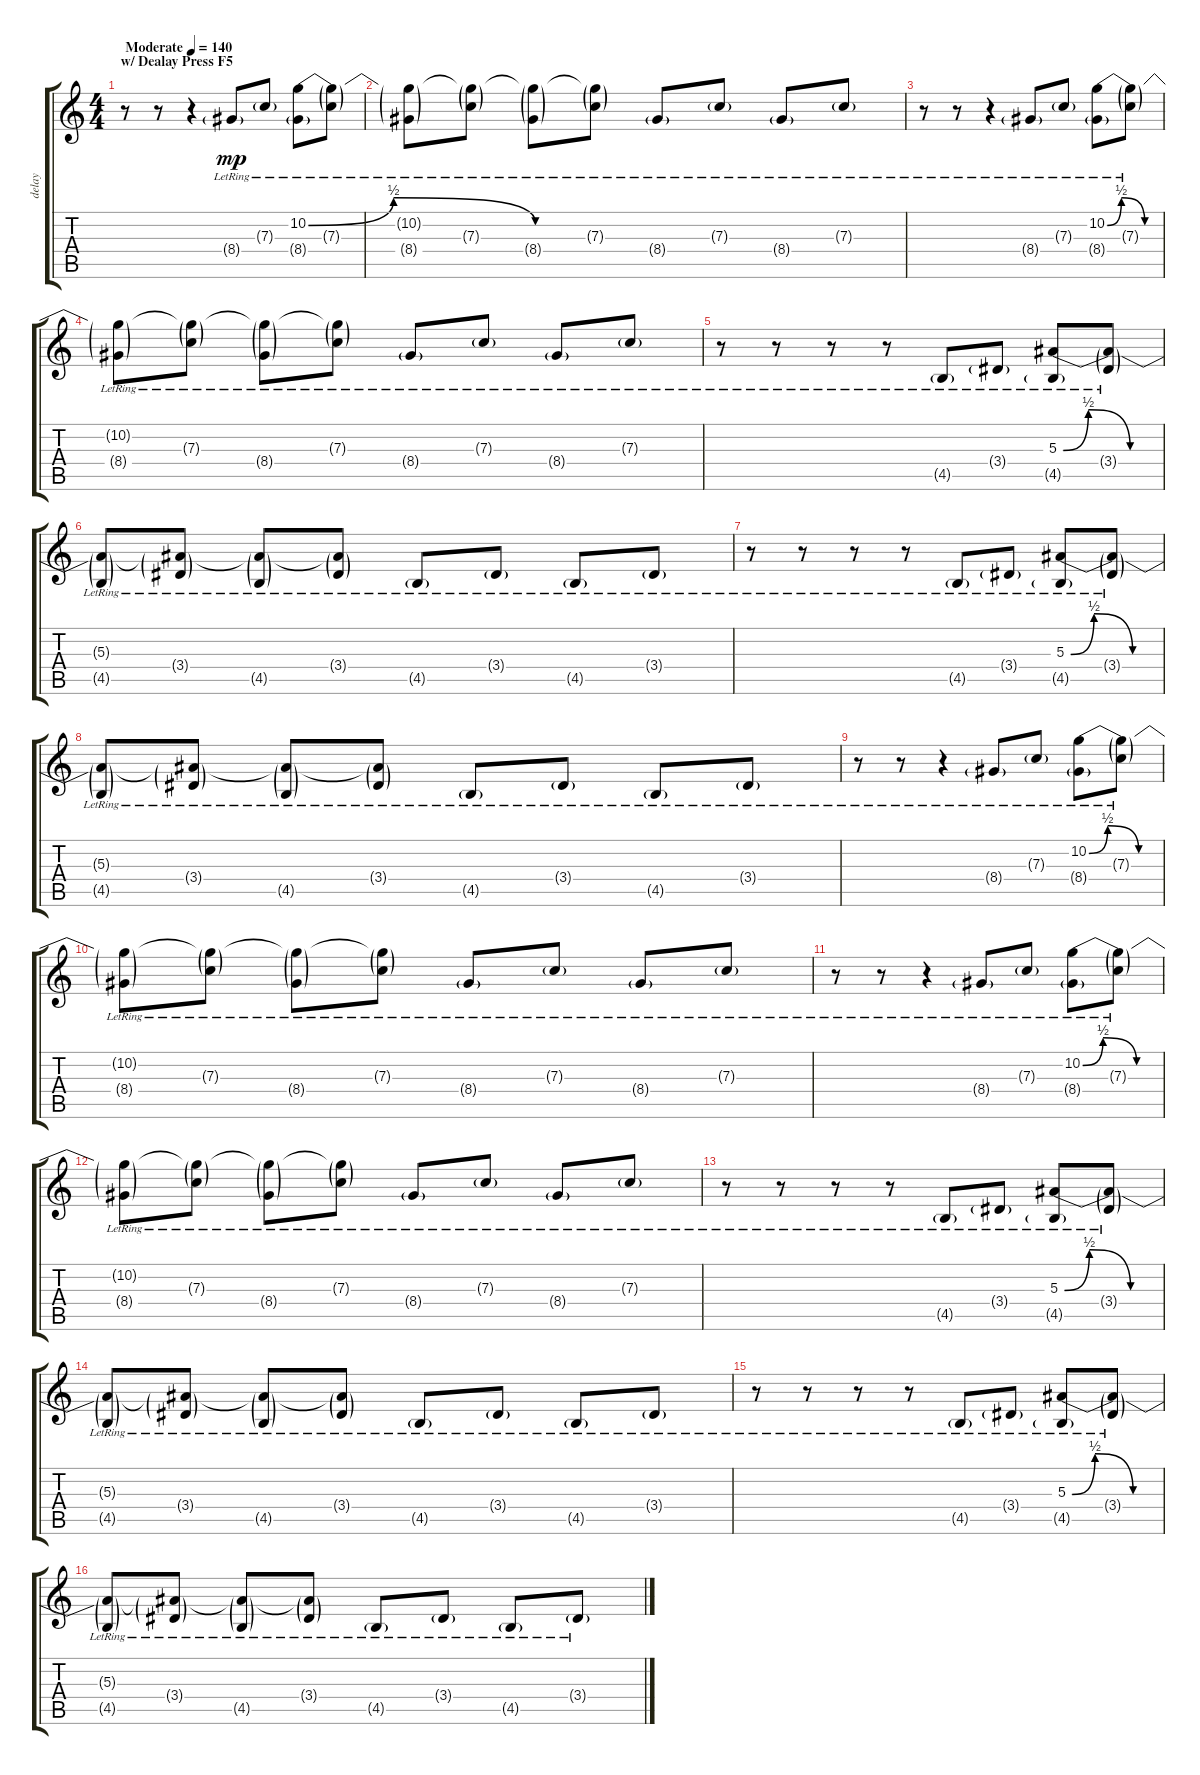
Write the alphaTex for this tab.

\track ("delay" "delay") {instrument electricguitarjazz}
\staff {score tabs}
\tuning (D4 A3 F3 C3 G2 C2) {hide}
\ts (4 4)
\section ("" "w/ Dealay Press F5")
\tempo (140 "Moderate")
\clef g2
\ks c
r.8{dy mp instrument electricguitarjazz} r.8 r.4 8.4{g lr}.8 7.3{g lr}.8 (10.2{be (custom 0 0 15 2 40 0 60 0) lr} 8.4{g lr}).8 (10.2{t} 7.3{g lr}).8 |
(10.2{t} 8.4{g lr}).8 (10.2{t} 7.3{g lr}).8 (10.2{t} 8.4{g lr}).8 (10.2{t} 7.3{g lr}).8 8.4{g lr}.8 7.3{g lr}.8 8.4{g lr}.8 7.3{g lr}.8 |
r.8 r.8 r.4 8.4{g lr}.8 7.3{g lr}.8 (10.2{be (custom 0 0 15 2 40 0 60 0) lr} 8.4{g lr}).8 (10.2{t} 7.3{g lr}).8 |
(10.2{t} 8.4{g lr}).8 (10.2{t} 7.3{g lr}).8 (10.2{t} 8.4{g lr}).8 (10.2{t} 7.3{g lr}).8 8.4{g lr}.8 7.3{g lr}.8 8.4{g lr}.8 7.3{g lr}.8 |
r.8 r.8 r.8 r.8 4.5{g lr}.8 3.4{g lr}.8 (5.3{be (custom 0 0 15 2 40 0 60 0) lr} 4.5{g lr}).8 (5.3{t} 3.4{g lr}).8 |
(5.3{t} 4.5{g lr}).8 (5.3{t} 3.4{g lr}).8 (5.3{t} 4.5{g lr}).8 (5.3{t} 3.4{g lr}).8 4.5{g lr}.8 3.4{g lr}.8 4.5{g lr}.8 3.4{g lr}.8 |
r.8 r.8 r.8 r.8 4.5{g lr}.8 3.4{g lr}.8 (5.3{be (custom 0 0 15 2 40 0 60 0) lr} 4.5{g lr}).8 (5.3{t} 3.4{g lr}).8 |
(5.3{t} 4.5{g lr}).8 (5.3{t} 3.4{g lr}).8 (5.3{t} 4.5{g lr}).8 (5.3{t} 3.4{g lr}).8 4.5{g lr}.8 3.4{g lr}.8 4.5{g lr}.8 3.4{g lr}.8 |
r.8 r.8 r.4 8.4{g lr}.8 7.3{g lr}.8 (10.2{be (custom 0 0 15 2 40 0 60 0) lr} 8.4{g lr}).8 (10.2{t} 7.3{g lr}).8 |
(10.2{t} 8.4{g lr}).8 (10.2{t} 7.3{g lr}).8 (10.2{t} 8.4{g lr}).8 (10.2{t} 7.3{g lr}).8 8.4{g lr}.8 7.3{g lr}.8 8.4{g lr}.8 7.3{g lr}.8 |
r.8 r.8 r.4 8.4{g lr}.8 7.3{g lr}.8 (10.2{be (custom 0 0 15 2 40 0 60 0) lr} 8.4{g lr}).8 (10.2{t} 7.3{g lr}).8 |
(10.2{t} 8.4{g lr}).8 (10.2{t} 7.3{g lr}).8 (10.2{t} 8.4{g lr}).8 (10.2{t} 7.3{g lr}).8 8.4{g lr}.8 7.3{g lr}.8 8.4{g lr}.8 7.3{g lr}.8 |
r.8 r.8 r.8 r.8 4.5{g lr}.8 3.4{g lr}.8 (5.3{be (custom 0 0 15 2 40 0 60 0) lr} 4.5{g lr}).8 (5.3{t} 3.4{g lr}).8 |
(5.3{t} 4.5{g lr}).8 (5.3{t} 3.4{g lr}).8 (5.3{t} 4.5{g lr}).8 (5.3{t} 3.4{g lr}).8 4.5{g lr}.8 3.4{g lr}.8 4.5{g lr}.8 3.4{g lr}.8 |
r.8 r.8 r.8 r.8 4.5{g lr}.8 3.4{g lr}.8 (5.3{be (custom 0 0 15 2 40 0 60 0) lr} 4.5{g lr}).8 (5.3{t} 3.4{g lr}).8 |
(5.3{t} 4.5{g lr}).8 (5.3{t} 3.4{g lr}).8 (5.3{t} 4.5{g lr}).8 (5.3{t} 3.4{g lr}).8 4.5{g lr}.8 3.4{g lr}.8 4.5{g lr}.8 3.4{g lr}.8
